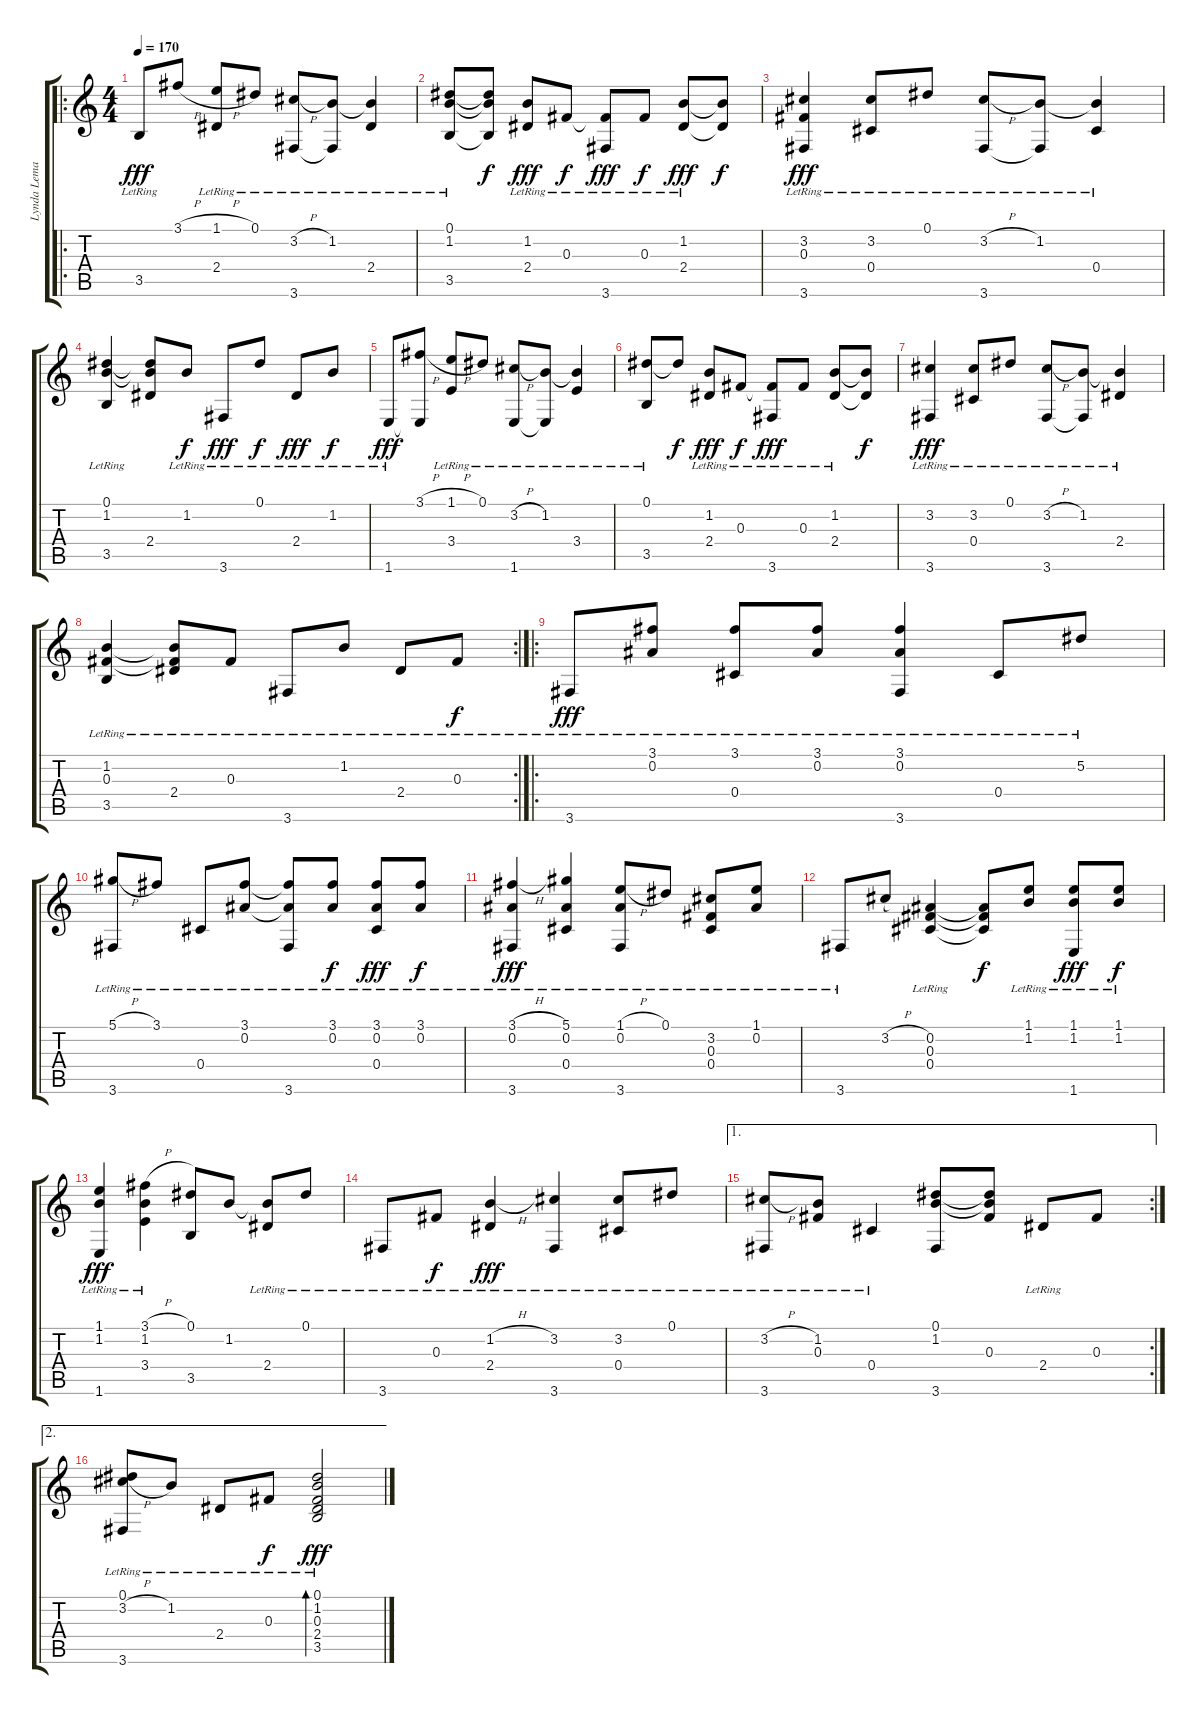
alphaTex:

\track ("Lynda Lemay" "Lynda Lema") {instrument acousticguitarsteel}
\staff {score tabs}
\tuning (Eb4 Bb3 Gb3 Db3 Ab2 Eb2) {hide}
\ro
\ts (4 4)
\tempo 170
\clef g2
\ks c
3.5{lr}.8{dy fff instrument acousticguitarsteel} 3.1{h}.8 (1.1{h} 2.4{lr}).8 0.1{lr}.8 (3.2{h} 3.6{lr}).8 (1.2{lr} 3.6{t}).8 (1.2{t} 2.4{lr}).4 |
(0.1{lr} 1.2{lr} 3.5{lr}).8 (0.1{t} 1.2{t} 3.5{t}).8{dy f} (1.2{lr} 2.4{lr}).8{dy fff} 0.3{lr}.8{dy f} (0.3{t} 3.6{lr}).8{dy fff} 0.3{lr}.8{dy f} (1.2{lr} 2.4{lr}).8{dy fff} (1.2{t} 2.4{t}).8{dy f} |
(3.2{lr} 0.3{lr} 3.6{lr}).4{dy fff} (3.2{lr} 0.4{lr}).8 0.1{lr}.8 (3.2{h} 3.6{lr}).8 (1.2{lr} 3.6{t}).8 (1.2{t} 0.4{lr}).4 |
(0.1{lr} 1.2{lr} 3.5{lr}).4 (0.1{t} 1.2{t} 2.4).8 1.2{lr}.8{dy f} 3.6{lr}.8{dy fff} 0.1{lr}.8{dy f} 2.4{lr}.8{dy fff} 1.2{lr}.8{dy f} |
1.6{lr}.8{dy fff} (3.1{h} 1.6{t}).8 (1.1{h} 3.4{lr}).8 0.1{lr}.8 (3.2{h} 1.6{lr}).8 (1.2{lr} 1.6{t}).8 (1.2{t} 3.4{lr}).4 |
(0.1{lr} 3.5{lr}).8 0.1{t}.8{dy f} (1.2{lr} 2.4{lr}).8{dy fff} 0.3{lr}.8{dy f} (0.3{t} 3.6{lr}).8{dy fff} 0.3{lr}.8 (1.2{lr} 2.4{lr}).8 (1.2{t} 2.4{t}).8{dy f} |
(3.2{lr} 3.6{lr}).4{dy fff} (3.2{lr} 0.4{lr}).8 0.1{lr}.8 (3.2{h} 3.6{lr}).8 (1.2{lr} 3.6{t}).8 (1.2{t} 2.4{lr}).4 |
\rc 2
(1.2{lr} 0.3{lr} 3.5{lr}).4 (1.2{t} 0.3{t} 2.4{lr}).8 0.3{lr}.8 3.6{lr}.8 1.2{lr}.8 2.4{lr}.8 0.3{lr}.8{dy f} |
\ro
3.6{lr}.8{dy fff} (3.1{lr} 0.2{lr}).8 (3.1{lr} 0.4{lr}).8 (3.1{lr} 0.2{lr}).8 (3.1{lr} 0.2{lr} 3.6{lr}).4 0.4{lr}.8 5.2{lr}.8 |
(5.1{h} 3.6{lr}).8 3.1{lr}.8 0.4{lr}.8 (3.1{lr} 0.2{lr}).8 (3.1{t} 0.2{t} 3.6{lr}).8 (3.1{lr} 0.2{lr}).8{dy f} (3.1{lr} 0.2{lr} 0.4{lr}).8{dy fff} (3.1{lr} 0.2{lr}).8{dy f} |
(3.1{h} 0.2{lr} 3.6{lr}).4{dy fff} (5.1{lr} 0.2{lr} 0.4{lr}).4 (1.1{h} 0.2{lr} 3.6{lr}).8 0.1{lr}.8 (3.2{lr} 0.3{lr} 0.4{lr}).8 (1.1{lr} 0.2{lr}).8 |
3.6{lr}.8 3.2{h}.8 (0.2{lr} 0.3{lr} 0.4{lr}).4 (0.2{t} 0.3{t} 0.4{t}).8{dy f} (1.1{lr} 1.2{lr}).8 (1.1 1.2 1.6{lr}).8{dy fff} (1.1{lr} 1.2{lr}).8{dy f} |
(1.1{lr} 1.2{lr} 1.6{lr}).4{dy fff} (3.1{h} 1.2{lr} 3.4{lr}).4 (0.1 3.5).8 1.2.8 (1.2{t} 2.4{lr}).8 0.1{lr}.8 |
3.6{lr}.8 0.3{lr}.8{dy f} (1.2{h} 2.4{lr}).4{dy fff} (3.2{lr} 3.6{lr}).4 (3.2{lr} 0.4{lr}).8 0.1{lr}.8 |
\ae 1
\rc 2
(3.2{h} 3.6{lr}).8 (1.2{lr} 0.3{lr}).8 0.4{lr}.4 (0.1 1.2 3.6).8 (0.1{t} 1.2{t} 0.3).8 2.4{lr}.8 0.3.8 |
\ae 2
(0.1{lr} 3.2{h} 3.6{lr}).8 1.2{lr}.8 2.4{lr}.8 0.3{lr}.8{dy f} (0.1 1.2{lr} 0.3{lr} 2.4{lr} 3.5{lr}).2{bd 480 dy fff}
